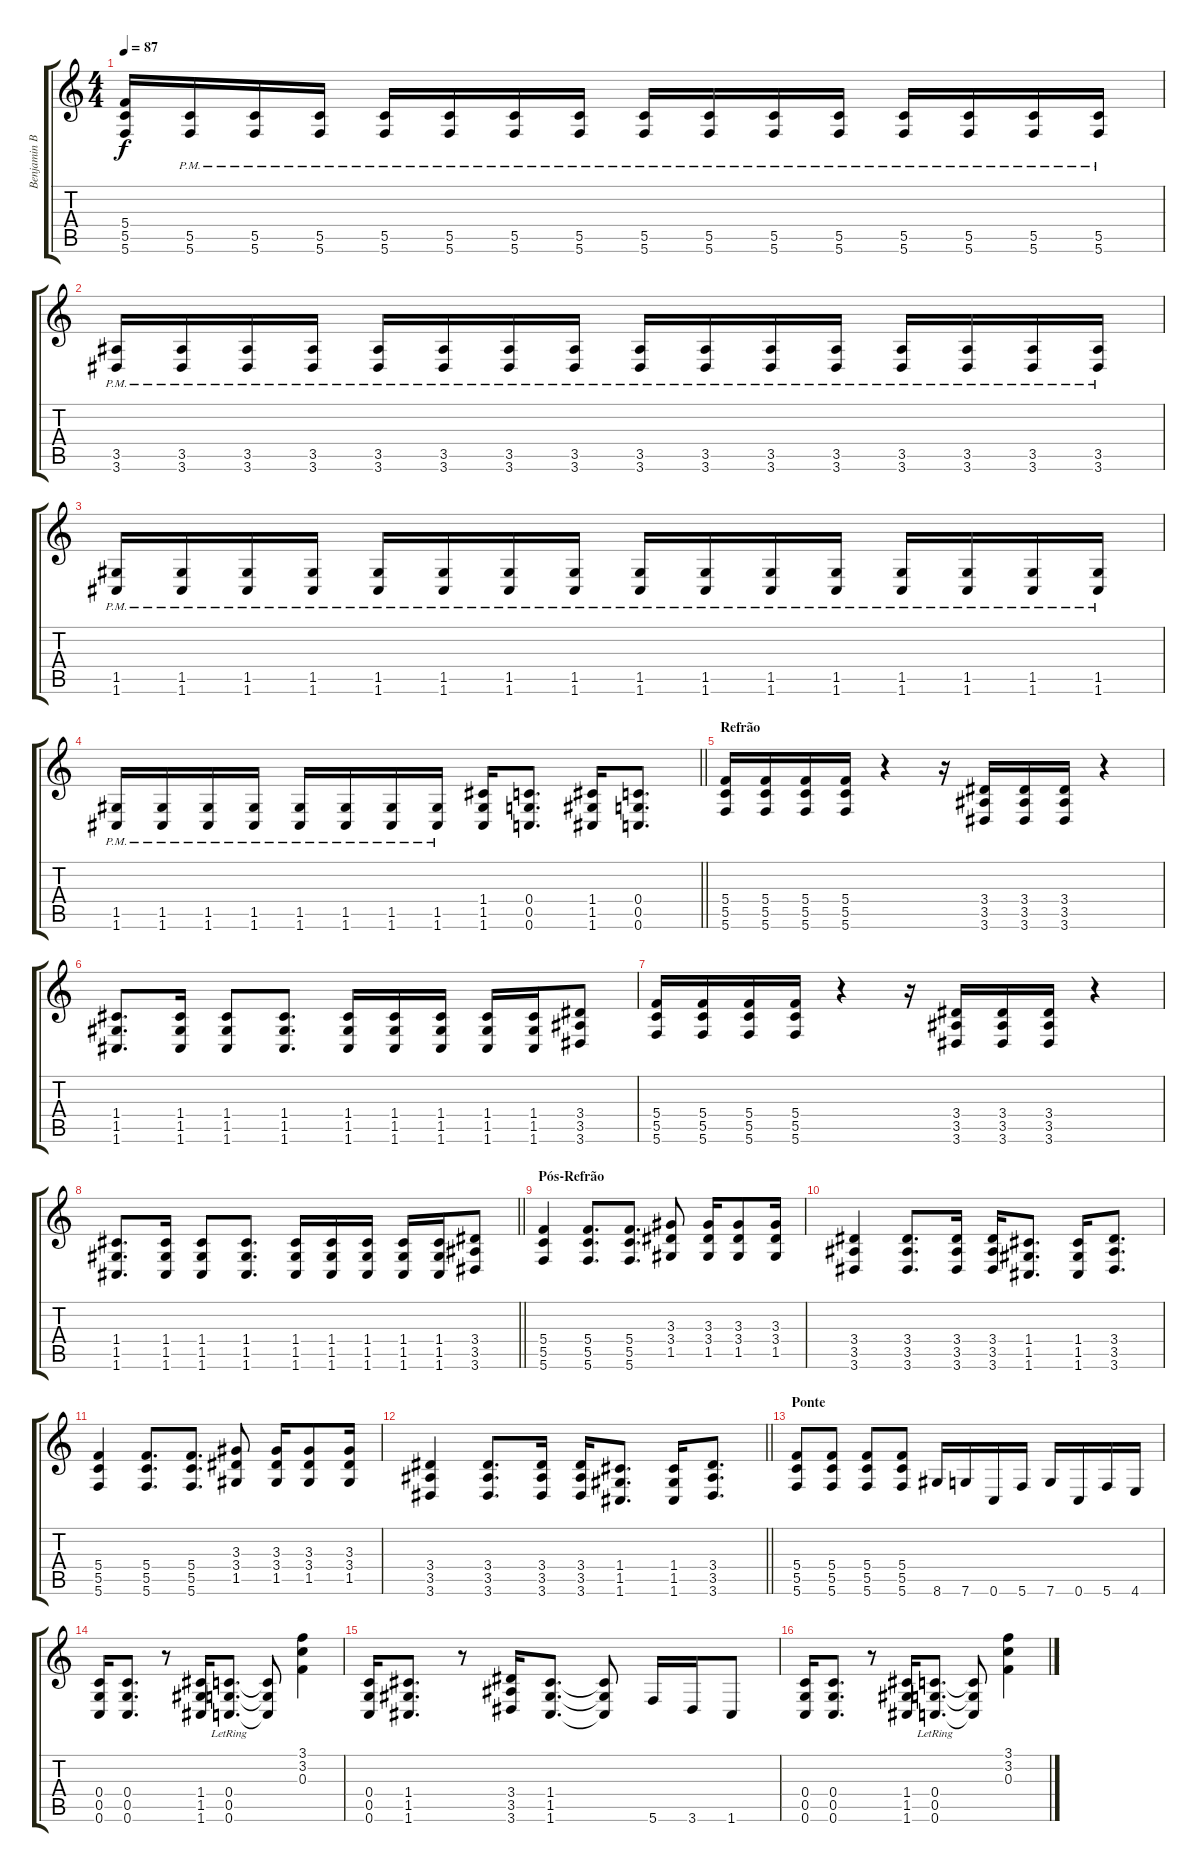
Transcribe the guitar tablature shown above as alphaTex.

\track ("Benjamin Burnley" "Benjamin B") {instrument distortionguitar}
\staff {score tabs}
\tuning (D4 A3 F3 C3 G2 C2) {hide}
\ts (4 4)
\tempo 87
\clef g2
\ks c
(5.4 5.5 5.6).16{dy f} (5.5{pm} 5.6{pm}).16 (5.5{pm} 5.6{pm}).16 (5.5{pm} 5.6{pm}).16 (5.5{pm} 5.6{pm}).16 (5.5{pm} 5.6{pm}).16 (5.5{pm} 5.6{pm}).16 (5.5{pm} 5.6{pm}).16 (5.5{pm} 5.6{pm}).16 (5.5{pm} 5.6{pm}).16 (5.5{pm} 5.6{pm}).16 (5.5{pm} 5.6{pm}).16 (5.5{pm} 5.6{pm}).16 (5.5{pm} 5.6{pm}).16 (5.5{pm} 5.6{pm}).16 (5.5{pm} 5.6{pm}).16 |
(3.5{pm} 3.6{pm}).16 (3.5{pm} 3.6{pm}).16 (3.5{pm} 3.6{pm}).16 (3.5{pm} 3.6{pm}).16 (3.5{pm} 3.6{pm}).16 (3.5{pm} 3.6{pm}).16 (3.5{pm} 3.6{pm}).16 (3.5{pm} 3.6{pm}).16 (3.5{pm} 3.6{pm}).16 (3.5{pm} 3.6{pm}).16 (3.5{pm} 3.6{pm}).16 (3.5{pm} 3.6{pm}).16 (3.5{pm} 3.6{pm}).16 (3.5{pm} 3.6{pm}).16 (3.5{pm} 3.6{pm}).16 (3.5{pm} 3.6{pm}).16 |
(1.5{pm} 1.6{pm}).16 (1.5{pm} 1.6{pm}).16 (1.5{pm} 1.6{pm}).16 (1.5{pm} 1.6{pm}).16 (1.5{pm} 1.6{pm}).16 (1.5{pm} 1.6{pm}).16 (1.5{pm} 1.6{pm}).16 (1.5{pm} 1.6{pm}).16 (1.5{pm} 1.6{pm}).16 (1.5{pm} 1.6{pm}).16 (1.5{pm} 1.6{pm}).16 (1.5{pm} 1.6{pm}).16 (1.5{pm} 1.6{pm}).16 (1.5{pm} 1.6{pm}).16 (1.5{pm} 1.6{pm}).16 (1.5{pm} 1.6{pm}).16 |
\barLineRight lightlight
(1.5{pm} 1.6{pm}).16 (1.5{pm} 1.6{pm}).16 (1.5{pm} 1.6{pm}).16 (1.5{pm} 1.6{pm}).16 (1.5{pm} 1.6{pm}).16 (1.5{pm} 1.6{pm}).16 (1.5{pm} 1.6{pm}).16 (1.5{pm} 1.6{pm}).16 (1.4 1.5 1.6).16 (0.4 0.5 0.6).8{d} (1.4 1.5 1.6).16 (0.4 0.5 0.6).8{d} |
\section ("" "Refrão")
(5.4 5.5 5.6).16 (5.4 5.5 5.6).16 (5.4 5.5 5.6).16 (5.4 5.5 5.6).16 r.4 r.16 (3.4 3.5 3.6).16 (3.4 3.5 3.6).16 (3.4 3.5 3.6).16 r.4 |
(1.4 1.5 1.6).8{d} (1.4 1.5 1.6).16 (1.4 1.5 1.6).8 (1.4 1.5 1.6).8{d} (1.4 1.5 1.6).16 (1.4 1.5 1.6).16 (1.4 1.5 1.6).16 (1.4 1.5 1.6).16 (1.4 1.5 1.6).16 (3.4 3.5 3.6).8 |
(5.4 5.5 5.6).16 (5.4 5.5 5.6).16 (5.4 5.5 5.6).16 (5.4 5.5 5.6).16 r.4 r.16 (3.4 3.5 3.6).16 (3.4 3.5 3.6).16 (3.4 3.5 3.6).16 r.4 |
\barLineRight lightlight
(1.4 1.5 1.6).8{d} (1.4 1.5 1.6).16 (1.4 1.5 1.6).8 (1.4 1.5 1.6).8{d} (1.4 1.5 1.6).16 (1.4 1.5 1.6).16 (1.4 1.5 1.6).16 (1.4 1.5 1.6).16 (1.4 1.5 1.6).16 (3.4 3.5 3.6).8 |
\section ("" "Pós-Refrão")
(5.4 5.5 5.6).4 (5.4 5.5 5.6).8{d} (5.4 5.5 5.6).8{d} (3.3 3.4 1.5).8 (3.3 3.4 1.5).16 (3.3 3.4 1.5).8 (3.3 3.4 1.5).16 |
(3.4 3.5 3.6).4 (3.4 3.5 3.6).8{d} (3.4 3.5 3.6).16 (3.4 3.5 3.6).16 (1.4 1.5 1.6).8{d} (1.4 1.5 1.6).16 (3.4 3.5 3.6).8{d} |
(5.4 5.5 5.6).4 (5.4 5.5 5.6).8{d} (5.4 5.5 5.6).8{d} (3.3 3.4 1.5).8 (3.3 3.4 1.5).16 (3.3 3.4 1.5).8 (3.3 3.4 1.5).16 |
\barLineRight lightlight
(3.4 3.5 3.6).4 (3.4 3.5 3.6).8{d} (3.4 3.5 3.6).16 (3.4 3.5 3.6).16 (1.4 1.5 1.6).8{d} (1.4 1.5 1.6).16 (3.4 3.5 3.6).8{d} |
\section ("" "Ponte")
(5.4 5.5 5.6).8 (5.4 5.5 5.6).8 (5.4 5.5 5.6).8 (5.4 5.5 5.6).8 8.6.16 7.6.16 0.6.16 5.6.16 7.6.16 0.6.16 5.6.16 4.6.16 |
(0.4 0.5 0.6).16 (0.4 0.5 0.6).8{d} r.8 (1.4 1.5 1.6).16 (0.4{lr} 0.5{lr} 0.6{lr}).8{d} (0.4{t} 0.5{t} 0.6{t}).8 (3.1 3.2 0.3).4 |
(0.4 0.5 0.6).16 (1.4 1.5 1.6).8{d} r.8 (3.4 3.5 3.6).16 (1.4 1.5 1.6).8{d} (1.4{t} 1.5{t} 1.6{t}).8 5.6.16 3.6.16 1.6.8 |
(0.4 0.5 0.6).16 (0.4 0.5 0.6).8{d} r.8 (1.4 1.5 1.6).16 (0.4{lr} 0.5{lr} 0.6{lr}).8{d} (0.4{t} 0.5{t} 0.6{t}).8 (3.1 3.2 0.3).4
